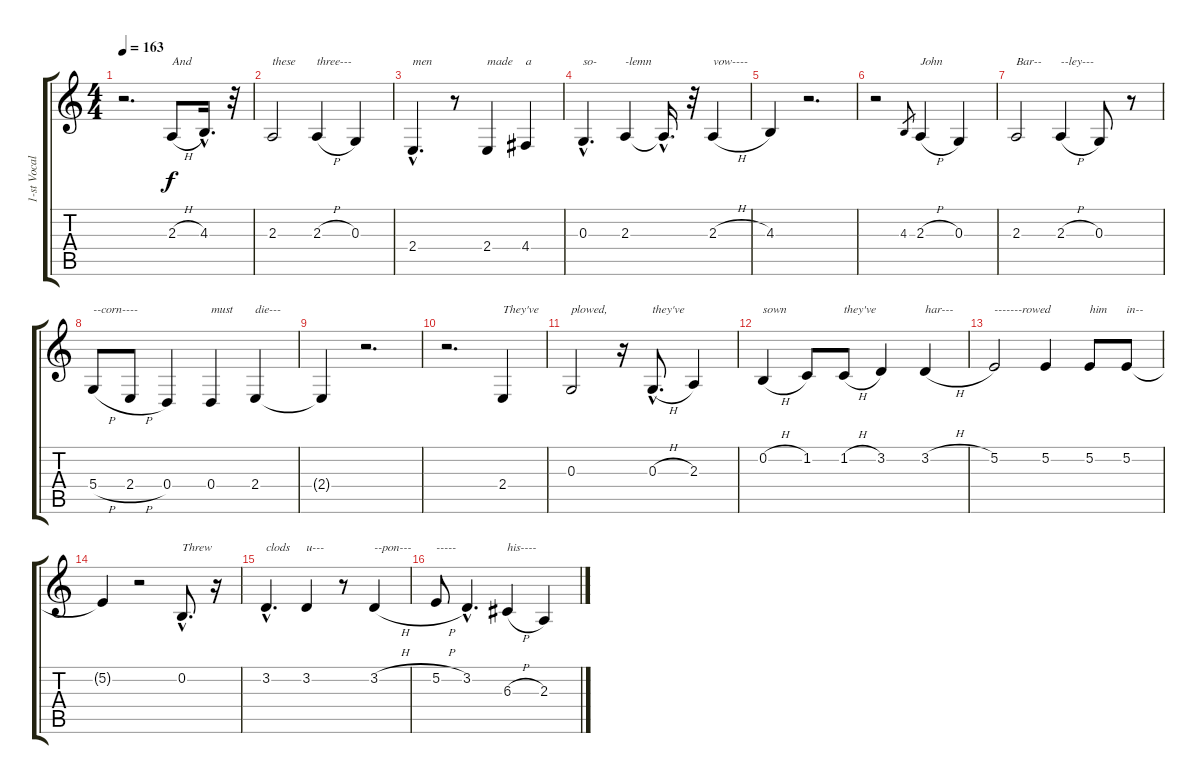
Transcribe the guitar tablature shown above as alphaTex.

\track ("1-st Vocal" "1-st Vocal") {instrument drawbarorgan}
\staff {score tabs}
\tuning (E4 B3 G3 D3 A2 E2) {hide}
\ts (4 4)
\tempo 163
\clef g2
\ks c
r.2{d dy f} 2.3{h}.8{txt "And"} 4.3{hac}.16{d} r.32 |
2.3.2{txt "these"} 2.3{h}.4{txt "three---"} 0.3.4 |
2.4{hac}.4{d txt "men"} r.8 2.4.4{txt "made"} 4.4.4{txt "a"} |
0.3{hac}.4{d txt "so-"} 2.3.4{txt "-lemn"} 2.3{hac t}.16{d} r.32 2.3{h}.4{txt "vow----"} |
4.3.4 r.2{d} |
r.2 4.3.8{gr} 2.3{h}.4{txt "John"} 0.3.4 |
2.3.2{txt "Bar--"} 2.3{h}.4{txt "--ley---"} 0.3.8 r.8 |
5.4{h}.8{txt "--corn----"} 2.4{h}.8 0.4.4 0.4.4{txt "must"} 2.4.4{txt "die---"} |
2.4{t}.4 r.2{d} |
r.2{d} 2.4.4{txt "They've"} |
0.3.2{txt "plowed,"} r.16 0.3{h hac}.8{d txt "they've"} 2.3.4 |
0.2{h}.4{txt "sown"} 1.2.8 1.2{h}.8{txt "they've"} 3.2.4 3.2{h}.4{txt "har---"} |
5.2.2{txt "-------rowed"} 5.2.4 5.2.8{txt "him"} 5.2.8{txt "in--"} |
5.2{t}.4 r.2 0.2{hac}.8{d txt "Threw"} r.16 |
3.2{hac}.4{d txt "clods"} 3.2.4{txt "u---"} r.8 3.2{h}.4{txt "--pon---"} |
5.2{h}.8{txt "-----"} 3.2{hac}.4{d} 6.3{h}.4{txt "his----"} 2.3.4
